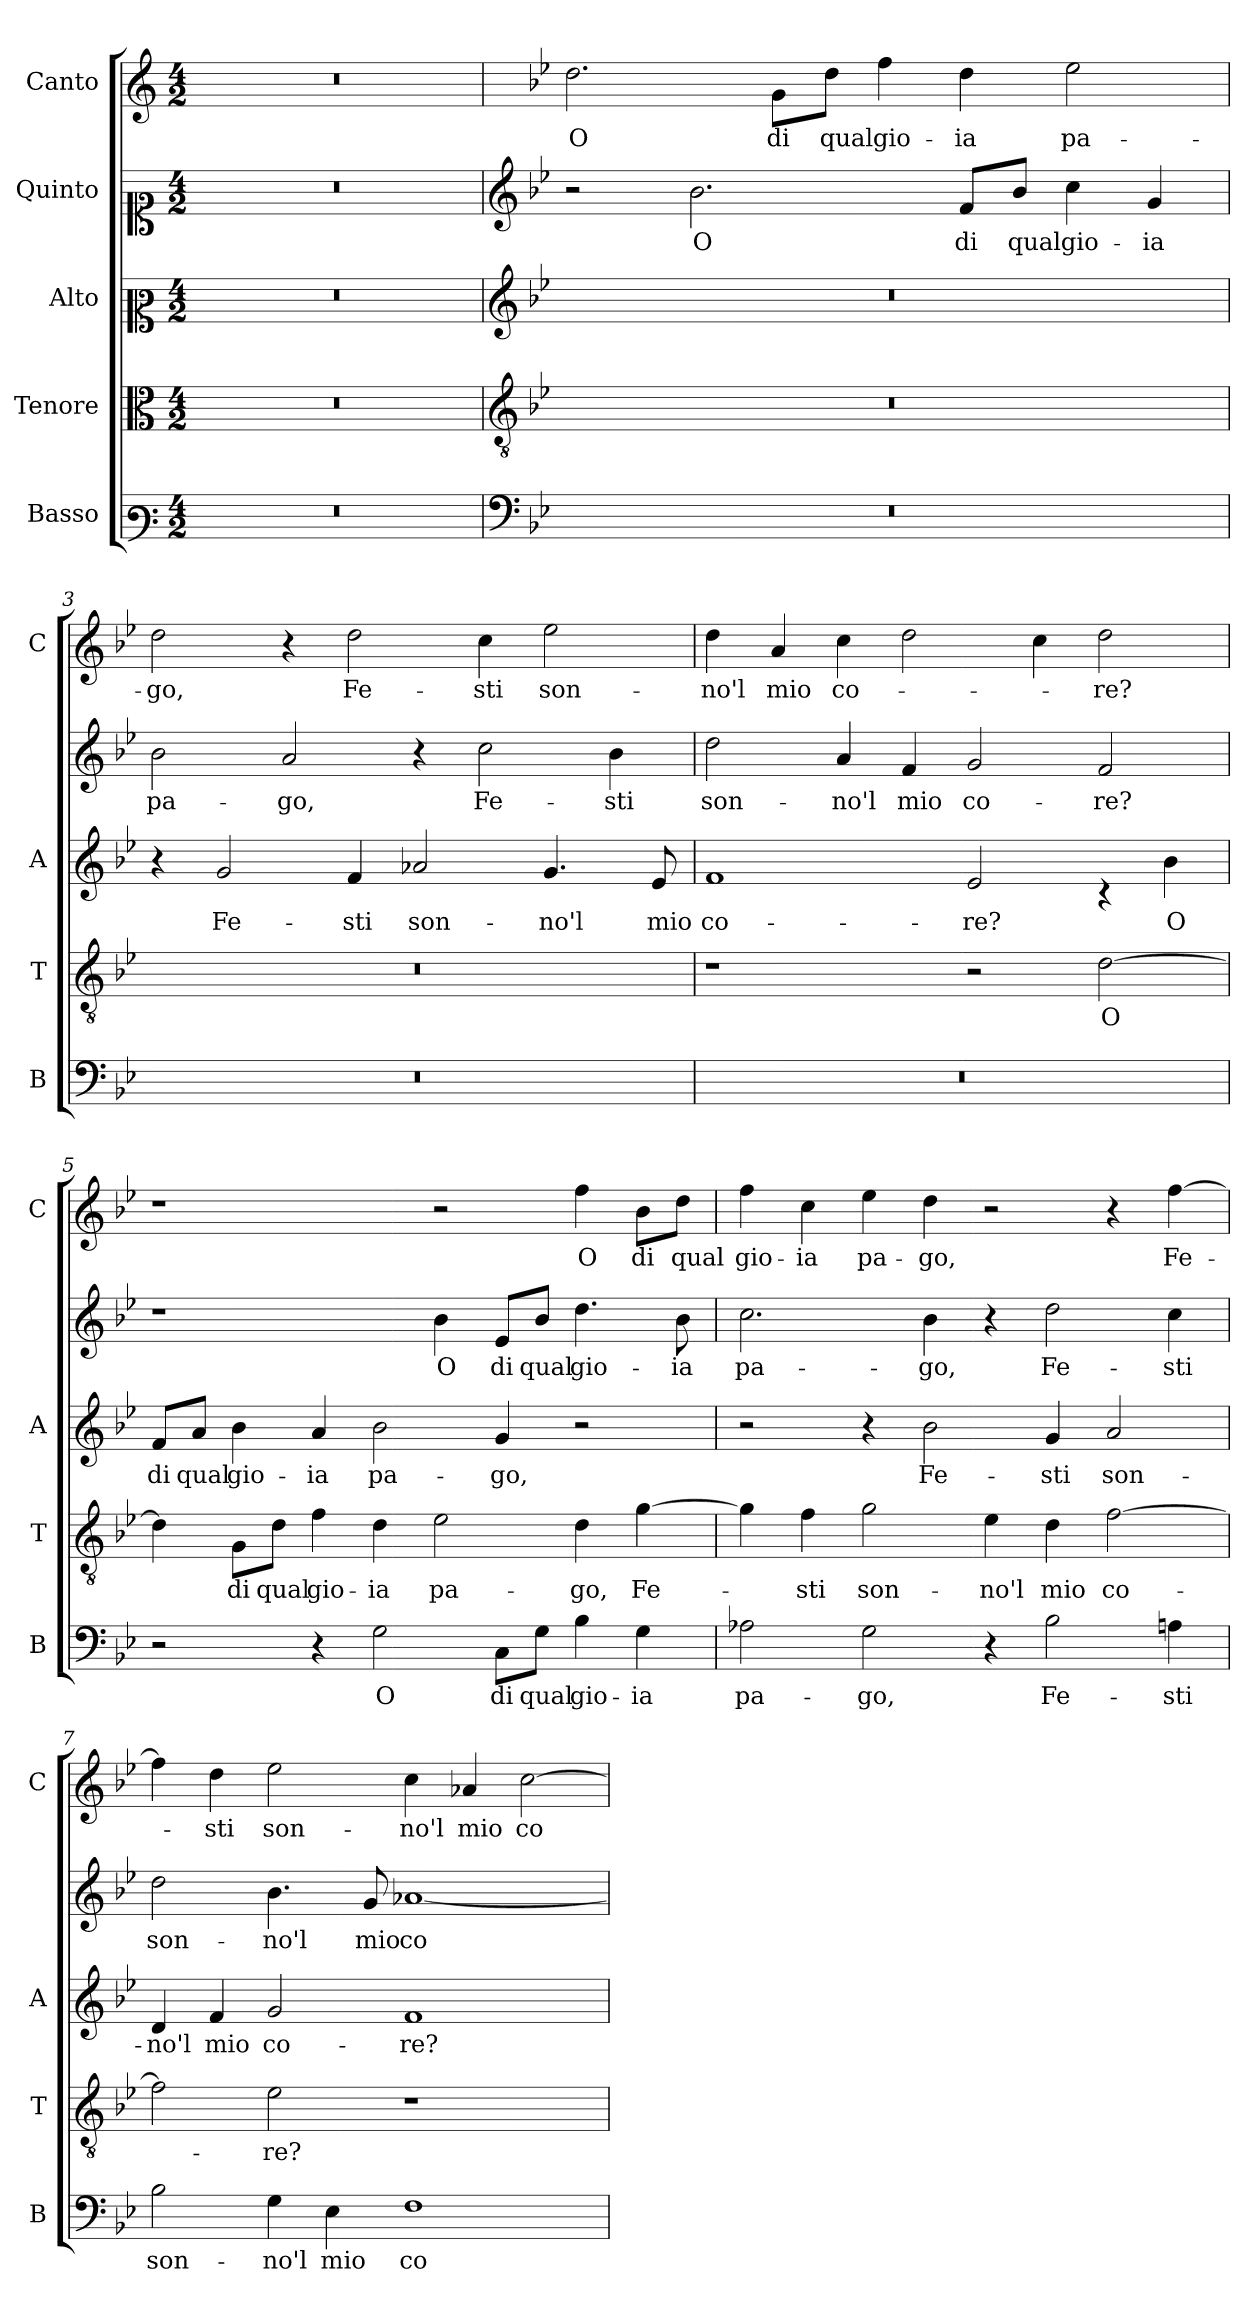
**kern	**text	**kern	**text	**kern	**text	**kern	**text	**kern	**text
*part5	*part5	*part4	*part4	*part3	*part3	*part2	*part2	*part1	*part1
*staff5	*staff5	*staff4	*staff4	*staff3	*staff3	*staff2	*staff2	*staff1	*staff1
*I"Basso	*	*I"Tenore	*	*I"Alto	*	*I"Quinto	*	*I"Canto	*
*I'B	*	*I'T	*	*I'A	*	*	*	*I'C	*
*clefF3	*	*clefC3	*	*clefC2	*	*clefC1	*	*clefG2	*
*k[]	*	*k[]	*	*k[]	*	*k[]	*	*k[]	*
*C:	*	*C:	*	*C:	*	*C:	*	*C:	*
*M4/2	*	*M4/2	*	*M4/2	*	*M4/2	*	*M4/2	*
=1	=1	=1	=1	=1	=1	=1	=1	=1	=1
0r	.	0r	.	0r	.	0r	.	0r	.
=2	=2	=2	=2	=2	=2	=2	=2	=2	=2
*clefF4	*	*clefGv2	*	*clefG2	*	*clefG2	*	*	*
*k[b-e-]	*	*k[b-e-]	*	*k[b-e-]	*	*k[b-e-]	*	*k[b-e-]	*
*B-:	*	*B-:	*	*B-:	*	*B-:	*	*B-:	*
!	!	!	!	!	!	!	!	!	!LO:LY:b
0r	.	0r	.	0r	.	2r	.	2.dd\	O
!	!	!	!	!	!	!	!LO:LY:b	!	!
.	.	.	.	.	.	2.b-\	O	.	.
!	!	!	!	!	!	!	!	!	!LO:LY:b
.	.	.	.	.	.	.	.	8g\L	di
!	!	!	!	!	!	!	!	!	!LO:LY:b
.	.	.	.	.	.	.	.	8dd\J	qual
!	!	!	!	!	!	!	!	!	!LO:LY:b
.	.	.	.	.	.	.	.	4ff\	gio-
!	!	!	!	!	!	!	!LO:LY:b	!	!LO:LY:b
.	.	.	.	.	.	8f/L	di	4dd\	-ia
!	!	!	!	!	!	!	!LO:LY:b	!	!
.	.	.	.	.	.	8b-/J	qual	.	.
!	!	!	!	!	!	!	!LO:LY:b	!	!LO:LY:b
.	.	.	.	.	.	4cc\	gio-	2ee-\	pa-
!	!	!	!	!	!	!	!LO:LY:b	!	!
.	.	.	.	.	.	4g/	-ia	.	.
=3	=3	=3	=3	=3	=3	=3	=3	=3	=3
!	!	!	!	!	!	!	!LO:LY:b	!	!LO:LY:b
0r	.	0r	.	4r	.	2b-\	pa-	2dd\	-go,
!	!	!	!	!	!LO:LY:b	!	!	!	!
.	.	.	.	2g/	Fe-	.	.	.	.
!	!	!	!	!	!	!	!LO:LY:b	!	!
.	.	.	.	.	.	2a/	-go,	4r	.
!	!	!	!	!	!LO:LY:b	!	!	!	!LO:LY:b
.	.	.	.	4f/	-sti	.	.	2dd\	Fe-
!	!	!	!	!	!LO:LY:b	!	!	!	!
.	.	.	.	2a-X/	son-	4r	.	.	.
!	!	!	!	!	!	!	!LO:LY:b	!	!LO:LY:b
.	.	.	.	.	.	2cc\	Fe-	4cc\	-sti
!	!	!	!	!	!LO:LY:b	!	!	!	!LO:LY:b
.	.	.	.	4.g/	-no'l	.	.	2ee-\	son-
!	!	!	!	!	!	!	!LO:LY:b	!	!
.	.	.	.	.	.	4b-\	-sti	.	.
!	!	!	!	!	!LO:LY:b	!	!	!	!
.	.	.	.	8e-/	mio	.	.	.	.
=4	=4	=4	=4	=4	=4	=4	=4	=4	=4
!	!	!	!	!	!LO:LY:b	!	!LO:LY:b	!	!LO:LY:b
0r	.	1r	.	1f	co-	2dd\	son-	4dd\	-no'l
!	!	!	!	!	!	!	!	!	!LO:LY:b
.	.	.	.	.	.	.	.	4a/	mio
!	!	!	!	!	!	!	!LO:LY:b	!	!LO:LY:b
.	.	.	.	.	.	4a/	-no'l	4cc\	co-
!	!	!	!	!	!	!	!LO:LY:b	!	!
.	.	.	.	.	.	4f/	mio	2dd\	.
!	!	!	!	!	!LO:LY:b	!	!LO:LY:b	!	!
.	.	2r	.	2e-/	-re?	2g/	co-	.	.
.	.	.	.	.	.	.	.	4cc\	.
!	!	!	!LO:LY:b	!	!	!	!LO:LY:b	!	!LO:LY:b
.	.	[2d\	O	4rB	.	2f/	-re?	2dd\	-re?
!	!	!	!	!	!LO:LY:b	!	!	!	!
.	.	.	.	4b-\	O	.	.	.	.
!!LO:LB:g=z
=5	=5	=5	=5	=5	=5	=5	=5	=5	=5
!	!	!	!	!	!LO:LY:b	!	!	!	!
2r	.	4d\]	.	8f/L	di	1r	.	1r	.
!	!	!	!	!	!LO:LY:b	!	!	!	!
.	.	.	.	8a/J	qual	.	.	.	.
!	!	!	!LO:LY:b	!	!LO:LY:b	!	!	!	!
.	.	8G\L	di	4b-\	gio-	.	.	.	.
!	!	!	!LO:LY:b	!	!	!	!	!	!
.	.	8d\J	qual	.	.	.	.	.	.
!	!	!	!LO:LY:b	!	!LO:LY:b	!	!	!	!
4r	.	4f\	gio-	4a/	-ia	.	.	.	.
!	!LO:LY:b	!	!LO:LY:b	!	!LO:LY:b	!	!	!	!
2G\	O	4d\	-ia	2b-\	pa-	.	.	.	.
!	!	!	!LO:LY:b	!	!	!	!LO:LY:b	!	!
.	.	2e-\	pa-	.	.	4b-\	O	2r	.
!	!LO:LY:b	!	!	!	!LO:LY:b	!	!LO:LY:b	!	!
8C\L	di	.	.	4g/	-go,	8e-/L	di	.	.
!	!LO:LY:b	!	!	!	!	!	!LO:LY:b	!	!
8G\J	qual	.	.	.	.	8b-/J	qual	.	.
!	!LO:LY:b	!	!LO:LY:b	!	!	!	!LO:LY:b	!	!LO:LY:b
4B-\	gio-	4d\	-go,	2r	.	4.dd\	gio-	4ff\	O
!	!LO:LY:b	!	!LO:LY:b	!	!	!	!	!	!LO:LY:b
4G\	-ia	[4g\	Fe-	.	.	.	.	8b-\L	di
!	!	!	!	!	!	!	!LO:LY:b	!	!LO:LY:b
.	.	.	.	.	.	8b-\	-ia	8dd\J	qual
=6	=6	=6	=6	=6	=6	=6	=6	=6	=6
!	!LO:LY:b	!	!	!	!	!	!LO:LY:b	!	!LO:LY:b
2A-X\	pa-	4g\]	.	2r	.	2.cc\	pa-	4ff\	gio-
!	!	!	!LO:LY:b	!	!	!	!	!	!LO:LY:b
.	.	4f\	-sti	.	.	.	.	4cc\	-ia
!	!LO:LY:b	!	!LO:LY:b	!	!	!	!	!	!LO:LY:b
2G\	-go,	2g\	son-	4r	.	.	.	4ee-\	pa-
!	!	!	!	!	!LO:LY:b	!	!LO:LY:b	!	!LO:LY:b
.	.	.	.	2b-\	Fe-	4b-\	-go,	4dd\	-go,
!	!	!	!LO:LY:b	!	!	!	!	!	!
4r	.	4e-\	-no'l	.	.	4r	.	2r	.
!	!LO:LY:b	!	!LO:LY:b	!	!LO:LY:b	!	!LO:LY:b	!	!
2B-\	Fe-	4d\	mio	4g/	-sti	2dd\	Fe-	.	.
!	!	!	!LO:LY:b	!	!LO:LY:b	!	!	!	!
.	.	[2f\	co-	2a/	son-	.	.	4r	.
!	!LO:LY:b	!	!	!	!	!	!LO:LY:b	!	!LO:LY:b
4An\	-sti	.	.	.	.	4cc\	-sti	[4ff\	Fe-
=7	=7	=7	=7	=7	=7	=7	=7	=7	=7
!	!LO:LY:b	!	!	!	!LO:LY:b	!	!LO:LY:b	!	!
2B-\	son-	2f\]	.	4d/	-no'l	2dd\	son-	4ff\]	.
!	!	!	!	!	!LO:LY:b	!	!	!	!LO:LY:b
.	.	.	.	4f/	mio	.	.	4dd\	-sti
!	!LO:LY:b	!	!LO:LY:b	!	!LO:LY:b	!	!LO:LY:b	!	!LO:LY:b
4G\	-no'l	2e-\	-re?	2g/	co-	4.b-\	-no'l	2ee-\	son-
!	!LO:LY:b	!	!	!	!	!	!	!	!
4E-\	mio	.	.	.	.	.	.	.	.
!	!	!	!	!	!	!	!LO:LY:b	!	!
.	.	.	.	.	.	8g/	mio	.	.
!	!LO:LY:b	!	!	!	!LO:LY:b	!	!LO:LY:b	!	!LO:LY:b
1F	co-	1r	.	1f	-re?	[1a-X	co-	4cc\	-no'l
!	!	!	!	!	!	!	!	!	!LO:LY:b
.	.	.	.	.	.	.	.	4a-X/	mio
!	!	!	!	!	!	!	!	!	!LO:LY:b
.	.	.	.	.	.	.	.	[2cc\	co-
=	=	=	=	=	=	=	=	=	=
*-	*-	*-	*-	*-	*-	*-	*-	*-	*-
